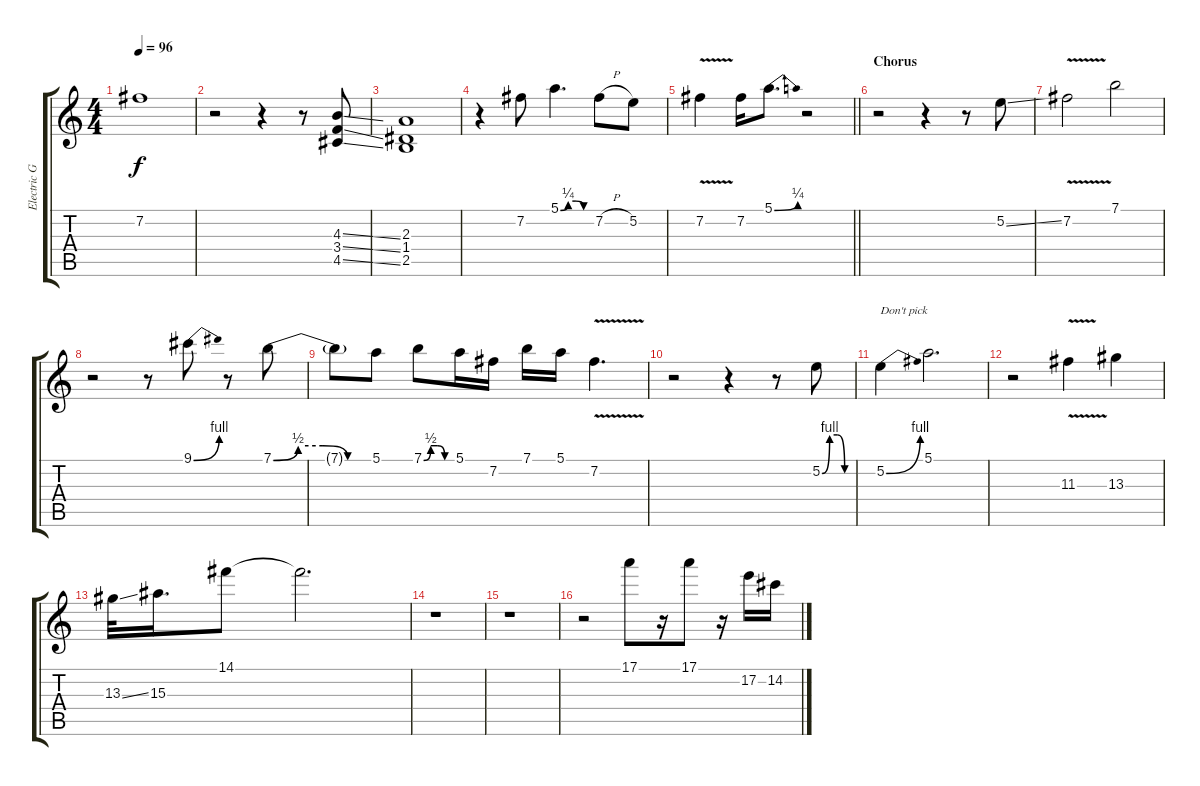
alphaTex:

\track ("Electric Guitar" "Electric G") {instrument overdrivenguitar}
\staff {score tabs}
\tuning (E4 B3 G3 D3 A2 E2) {hide}
\ts (4 4)
\tempo 96
\clef g2
\ks c
7.2{t}.1{dy f} |
r.2 r.4 r.8 (4.3{ss} 3.4{ss} 4.5{ss}).8 |
(2.3 1.4 2.5).1 |
r.4 7.2.8 5.1{be (custom 0 0 15 1 30 1 45 0 60 0)}.4{d} 7.2{h}.8 5.2.8 |
\barLineRight lightlight
7.2{v}.4 7.2.16 5.1{be (bend 0 0 60 1)}.8{d} r.2 |
\section ("" "Chorus")
r.2 r.4 r.8 5.2{ss}.8 |
7.2{v}.2 7.1.2 |
r.2 r.8 9.1{be (bend 0 0 60 4)}.8 r.8 7.1{be (custom 0 0 15 2 30 2 45 0 60 0)}.8 |
7.1{t}.8 5.1.8 7.1{be (custom 0 0 15 2 30 2 45 0 60 0)}.8 5.1.16 7.2.16 7.1.16 5.1.16 7.2{v}.4{d} |
r.2 r.4 r.8 5.2{be (custom 0 0 15 4 30 4 45 0 60 0)}.8 |
5.2{be (bend 0 0 60 4)}.4{txt "Don't pick"} 5.1.2{d} |
r.2 11.3{v}.4 13.3.4 |
13.3{ss}.32 15.3.16{d} 14.1.8 14.1{t}.2{d} |
r.1 |
r.1 |
r.2 17.1.8 r.16 17.1.8 r.16 17.2.16 14.2.16
